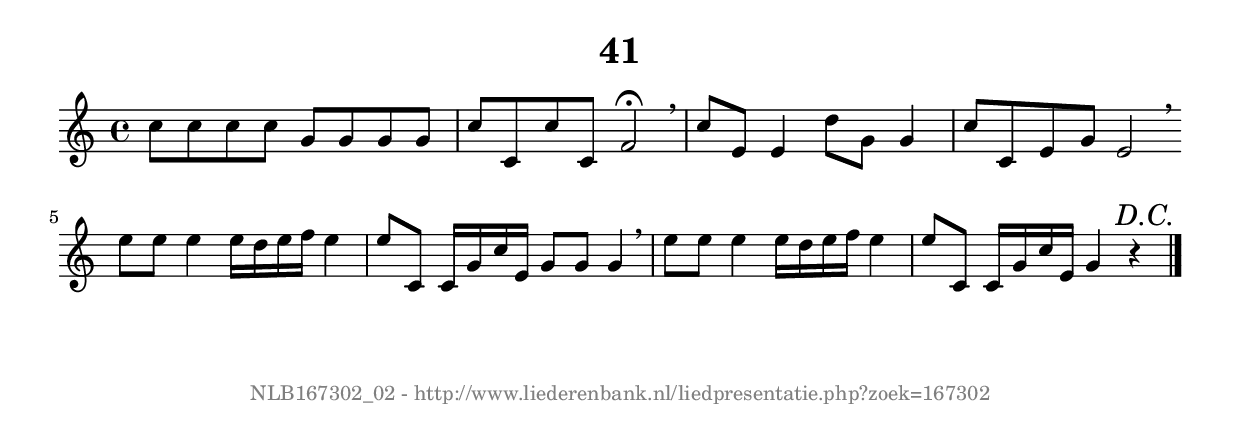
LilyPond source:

%
% produced by wce2krn 1.64 (7 June 2014)
%
\version"2.16"
#(append! paper-alist '(("long" . (cons (* 210 mm) (* 2000 mm)))))
#(set-default-paper-size "long")
sb = {\breathe}
mBreak = {\breathe }
bBreak = {\breathe }
x = {\once\override NoteHead #'style = #'cross }
gl=\glissando
itime={\override Staff.TimeSignature #'stencil = ##f }
ficta = {\once\set suggestAccidentals = ##t}
fine = {\once\override Score.RehearsalMark #'self-alignment-X = #1 \mark \markup {\italic{Fine}}}
dc = {\once\override Score.RehearsalMark #'self-alignment-X = #1 \mark \markup {\italic{D.C.}}}
dcf = {\once\override Score.RehearsalMark #'self-alignment-X = #1 \mark \markup {\italic{D.C. al Fine}}}
dcc = {\once\override Score.RehearsalMark #'self-alignment-X = #1 \mark \markup {\italic{D.C. al Coda}}}
ds = {\once\override Score.RehearsalMark #'self-alignment-X = #1 \mark \markup {\italic{D.S.}}}
dsf = {\once\override Score.RehearsalMark #'self-alignment-X = #1 \mark \markup {\italic{D.S. al Fine}}}
dsc = {\once\override Score.RehearsalMark #'self-alignment-X = #1 \mark \markup {\italic{D.S. al Coda}}}
pv = {\set Score.repeatCommands = #'((volta "1"))}
sv = {\set Score.repeatCommands = #'((volta "2"))}
tv = {\set Score.repeatCommands = #'((volta "3"))}
qv = {\set Score.repeatCommands = #'((volta "4"))}
xv = {\set Score.repeatCommands = #'((volta #f))}
\header{ tagline = ""
title = "41"
}
\score {{
\key c \major
\relative g'
{
\set melismaBusyProperties = #'()
\time 4/4
\tempo 4=120
\override Score.MetronomeMark #'transparent = ##t
\override Score.RehearsalMark #'break-visibility = #(vector #t #t #f)
c8 c c c g g g g c c, c' c, f2^\fermata \sb c'8 e, e4 d'8 g, g4 c8 c, e g e2 \bar":|:" \bBreak
e'8 e e4 e16 d e f e4 e8 c, c16 g' c e, g8 g g4 \sb e'8 e e4 e16 d e f e4 e8 c, c16 g' c e, g4 r4\dc \bar"|."
 }}
 \midi { }
 \layout {
            indent = 0.0\cm
}
}
\markup { \vspace #0 } \markup { \with-color #grey \fill-line { \center-column { \smaller "NLB167302_02 - http://www.liederenbank.nl/liedpresentatie.php?zoek=167302" } } }
